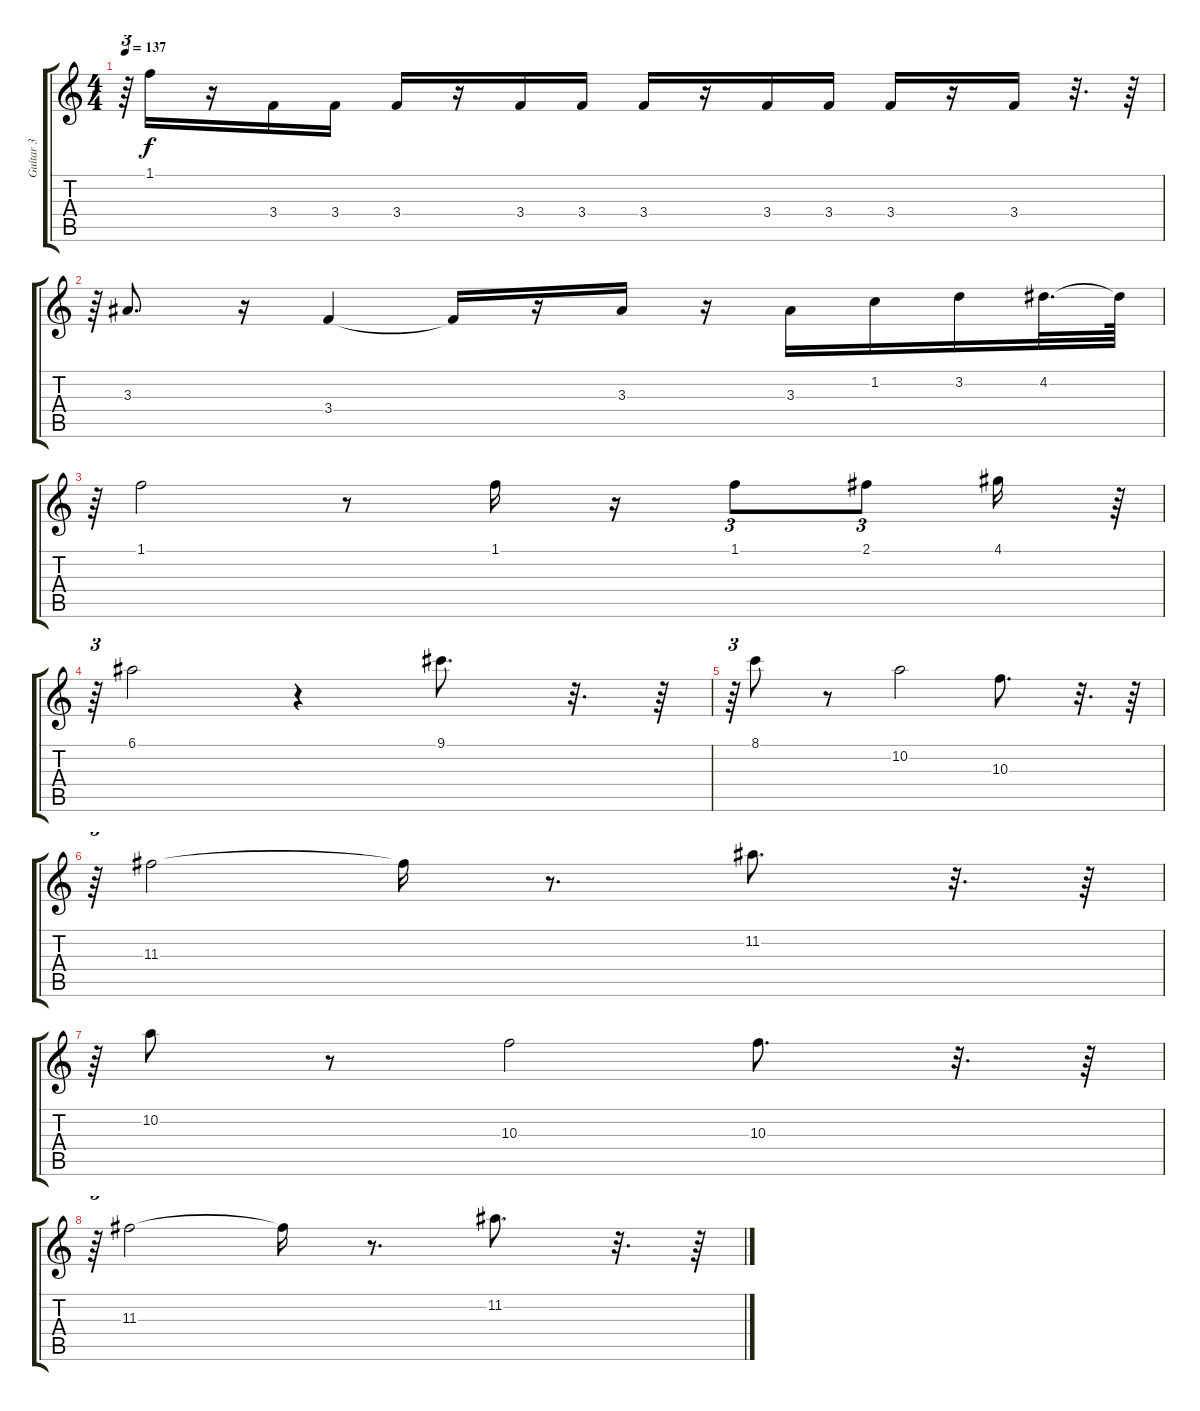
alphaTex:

\track ("Guitar 3" "Guitar 3") {instrument distortionguitar}
\staff {score tabs}
\tuning (E4 B3 G3 D3 A2 E2) {hide}
\ts (4 4)
\tempo 137
\clef g2
\ks c
r.64{tu (3 2) dy f} 1.1.16 r.16 3.4.16 3.4.16 3.4.16 r.16 3.4.16 3.4.16 3.4.16 r.16 3.4.16 3.4.16 3.4.16 r.16 3.4.16 r.32{d} r.64 |
r.64{tu (3 2)} 3.3.8{d} r.16 3.4.4 3.4{t}.16 r.16 3.3.16 r.16 3.3.16 1.2.16 3.2.16 4.2.32{d} 4.2{t}.64 |
r.64{tu (3 2)} 1.1.2 r.8 1.1.16 r.16 1.1.8{tu (3 2)} 2.1.8{tu (3 2)} 4.1.16 r.64{tu (3 2)} |
r.64{tu (3 2)} 6.1.2 r.4 9.1.8{d} r.32{d} r.64 |
r.64{tu (3 2)} 8.1.8 r.8 10.2.2 10.3.8{d} r.32{d} r.64 |
r.64{tu (3 2)} 11.3.2 11.3{t}.16 r.8{d} 11.2.8{d} r.32{d} r.64 |
r.64{tu (3 2)} 10.2.8 r.8 10.3.2 10.3.8{d} r.32{d} r.64 |
r.64{tu (3 2)} 11.3.2 11.3{t}.16 r.8{d} 11.2.8{d} r.32{d} r.64
